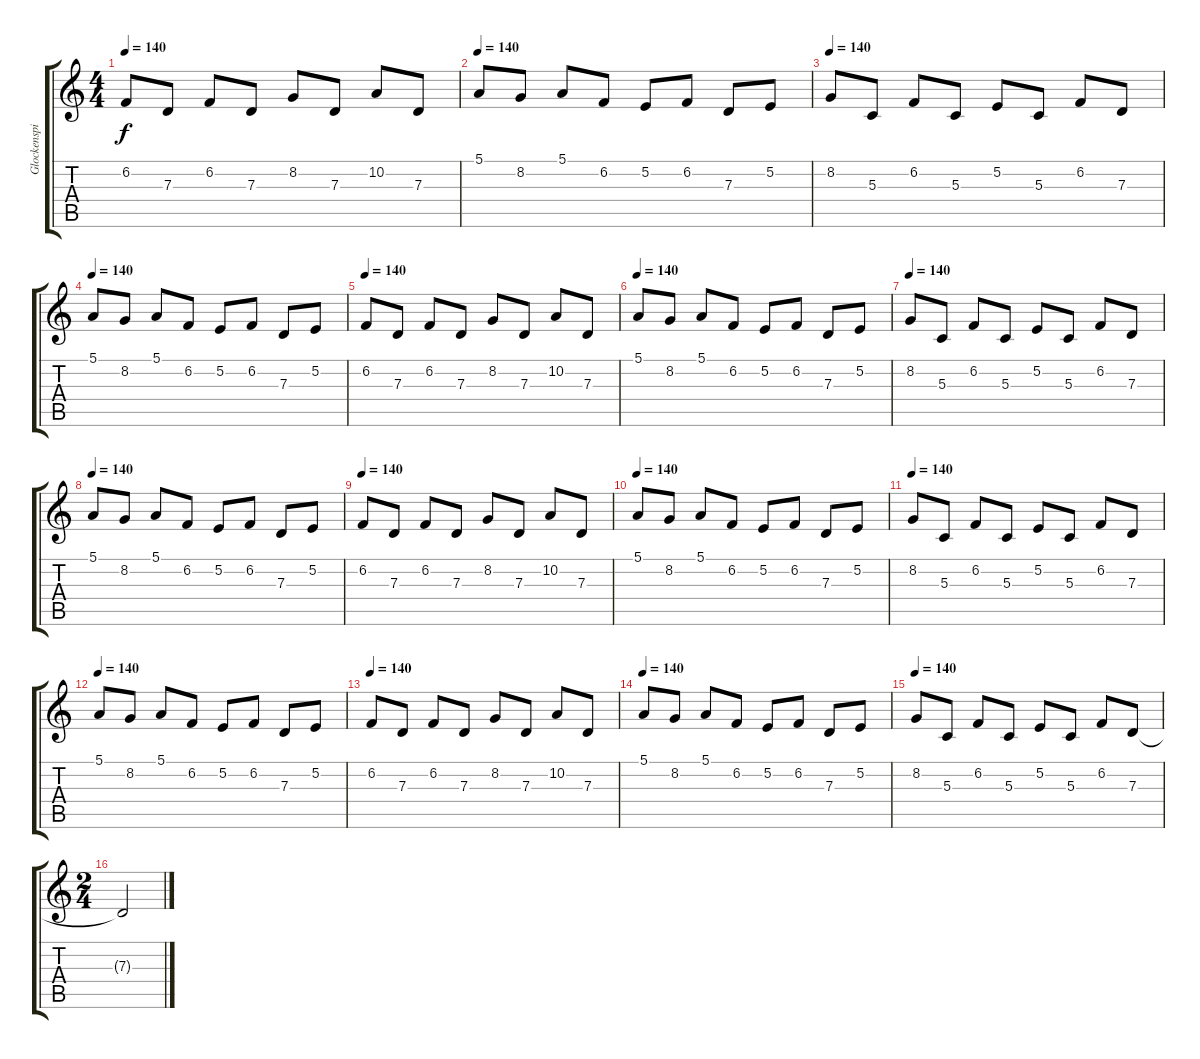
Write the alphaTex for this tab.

\track ("Glockenspiel" "Glockenspi") {instrument glockenspiel}
\staff {score tabs}
\tuning (E4 B3 G3 D3 A2 E2) {hide}
\ts (4 4)
\tempo 140
\clef g2
\ks c
6.2.8{dy f} 7.3.8 6.2.8 7.3.8 8.2.8 7.3.8 10.2.8 7.3.8 |
\tempo 140
5.1.8 8.2.8 5.1.8 6.2.8 5.2.8 6.2.8 7.3.8 5.2.8 |
\tempo 140
8.2.8 5.3.8 6.2.8 5.3.8 5.2.8 5.3.8 6.2.8 7.3.8 |
\tempo 140
5.1.8 8.2.8 5.1.8 6.2.8 5.2.8 6.2.8 7.3.8 5.2.8 |
\tempo 140
6.2.8 7.3.8 6.2.8 7.3.8 8.2.8 7.3.8 10.2.8 7.3.8 |
\tempo 140
5.1.8 8.2.8 5.1.8 6.2.8 5.2.8 6.2.8 7.3.8 5.2.8 |
\tempo 140
8.2.8 5.3.8 6.2.8 5.3.8 5.2.8 5.3.8 6.2.8 7.3.8 |
\tempo 140
5.1.8 8.2.8 5.1.8 6.2.8 5.2.8 6.2.8 7.3.8 5.2.8 |
\tempo 140
6.2.8 7.3.8 6.2.8 7.3.8 8.2.8 7.3.8 10.2.8 7.3.8 |
\tempo 140
5.1.8 8.2.8 5.1.8 6.2.8 5.2.8 6.2.8 7.3.8 5.2.8 |
\tempo 140
8.2.8 5.3.8 6.2.8 5.3.8 5.2.8 5.3.8 6.2.8 7.3.8 |
\tempo 140
5.1.8 8.2.8 5.1.8 6.2.8 5.2.8 6.2.8 7.3.8 5.2.8 |
\tempo 140
6.2.8 7.3.8 6.2.8 7.3.8 8.2.8 7.3.8 10.2.8 7.3.8 |
\tempo 140
5.1.8 8.2.8 5.1.8 6.2.8 5.2.8 6.2.8 7.3.8 5.2.8 |
\tempo 140
8.2.8 5.3.8 6.2.8 5.3.8 5.2.8 5.3.8 6.2.8 7.3.8 |
\ts (2 4)
7.3{t}.2
